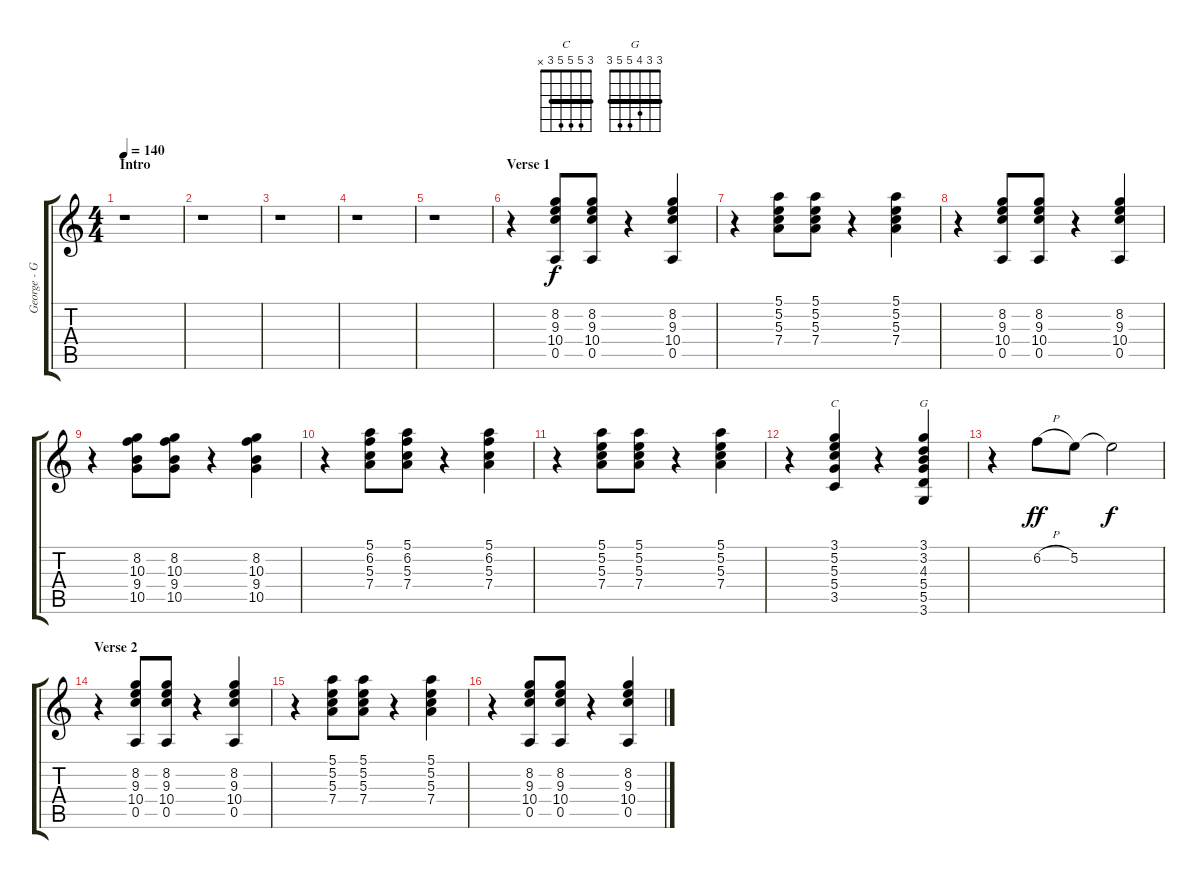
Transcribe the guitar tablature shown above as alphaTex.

\track ("George - Guitar" "George - G") {instrument electricguitarclean}
\staff {score tabs}
\tuning (E4 B3 G3 D3 A2 E2) {hide}
\chord ("C" 3 5 5 5 3 x) {barre 3}
\chord ("G" 3 3 4 5 5 3) {barre 3}
\ts (4 4)
\section ("" "Intro")
\tempo 140
\clef g2
\ks c
r.1{dy f instrument electricguitarclean} |
r.1 |
r.1 |
r.1 |
r.1 |
\section ("" "Verse 1")
r.4 (8.2 9.3 10.4 0.5).8 (8.2 9.3 10.4 0.5).8 r.4 (8.2 9.3 10.4 0.5).4 |
r.4 (5.1 5.2 5.3 7.4).8 (5.1 5.2 5.3 7.4).8 r.4 (5.1 5.2 5.3 7.4).4 |
r.4 (8.2 9.3 10.4 0.5).8 (8.2 9.3 10.4 0.5).8 r.4 (8.2 9.3 10.4 0.5).4 |
r.4 (8.2 10.3 9.4 10.5).8 (8.2 10.3 9.4 10.5).8 r.4 (8.2 10.3 9.4 10.5).4 |
r.4 (5.1 6.2 5.3 7.4).8 (5.1 6.2 5.3 7.4).8 r.4 (5.1 6.2 5.3 7.4).4 |
r.4 (5.1 5.2 5.3 7.4).8 (5.1 5.2 5.3 7.4).8 r.4 (5.1 5.2 5.3 7.4).4 |
r.4 (3.1 5.2 5.3 5.4 3.5).4{ch "C"} r.4 (3.1 3.2 4.3 5.4 5.5 3.6).4{ch "G"} |
r.4 6.2{h}.8{dy ff} 5.2.8 5.2{t}.2{dy f} |
\section ("" "Verse 2")
r.4 (8.2 9.3 10.4 0.5).8 (8.2 9.3 10.4 0.5).8 r.4 (8.2 9.3 10.4 0.5).4 |
r.4 (5.1 5.2 5.3 7.4).8 (5.1 5.2 5.3 7.4).8 r.4 (5.1 5.2 5.3 7.4).4 |
r.4 (8.2 9.3 10.4 0.5).8 (8.2 9.3 10.4 0.5).8 r.4 (8.2 9.3 10.4 0.5).4
